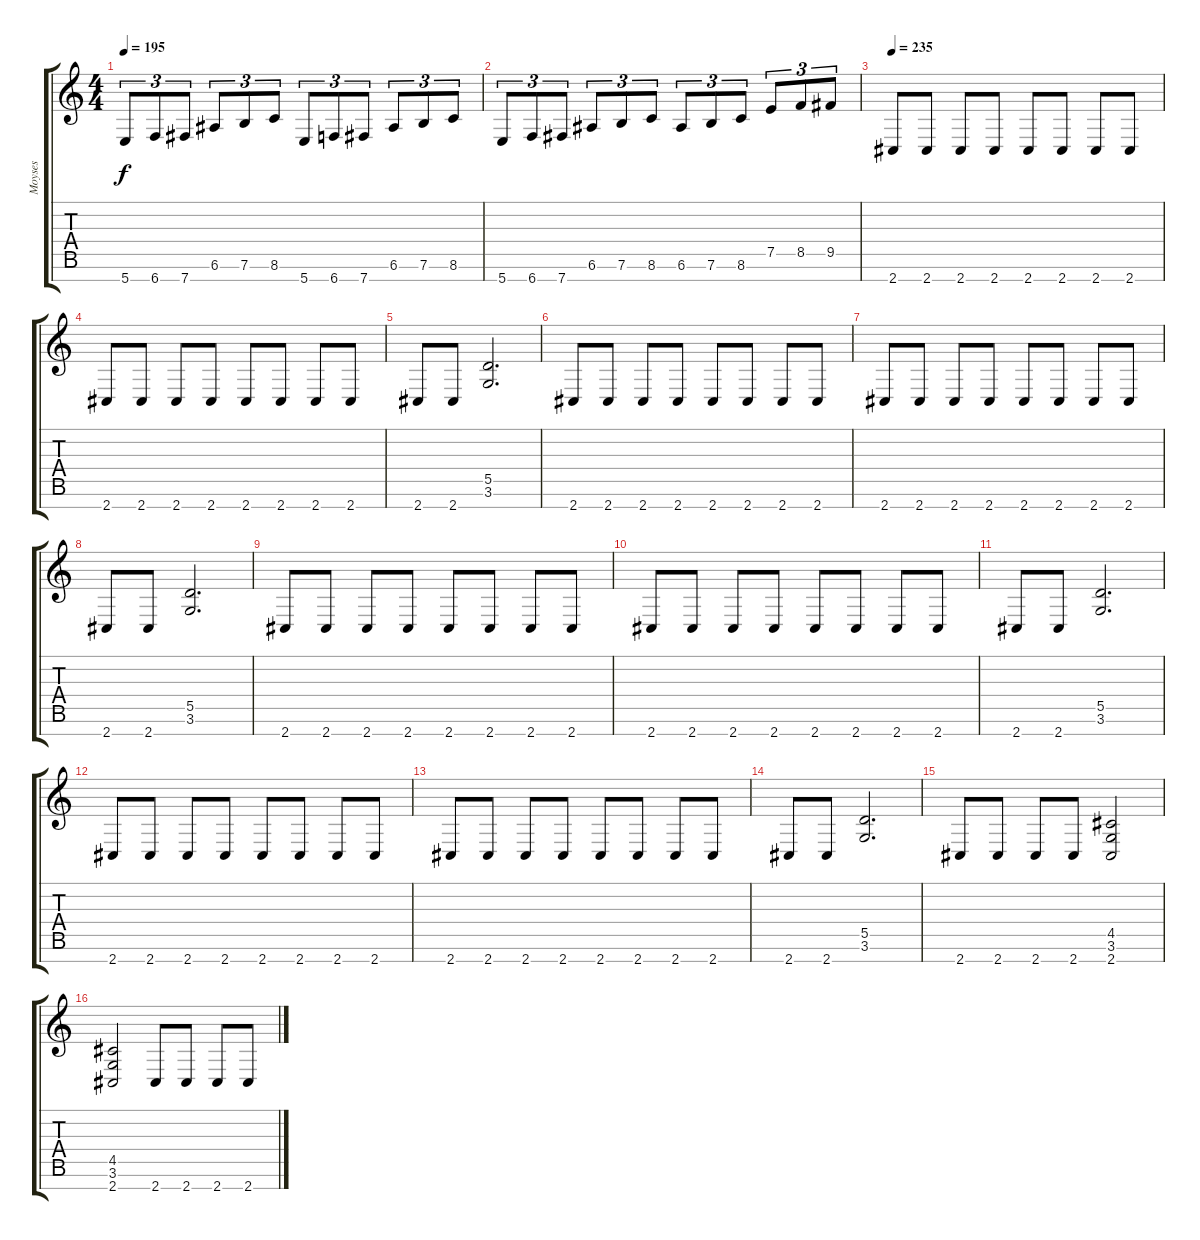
\track ("Moyses" "Moyses") {instrument distortionguitar}
\staff {score tabs}
\tuning (E4 B3 G3 D3 A2 E2 B1) {hide}
\ts (4 4)
\tempo 195
\clef g2
\ks c
5.7.8{tu (3 2) dy f} 6.7.8{tu (3 2)} 7.7.8{tu (3 2)} 6.6.8{tu (3 2)} 7.6.8{tu (3 2)} 8.6.8{tu (3 2)} 5.7.8{tu (3 2)} 6.7.8{tu (3 2)} 7.7.8{tu (3 2)} 6.6.8{tu (3 2)} 7.6.8{tu (3 2)} 8.6.8{tu (3 2)} |
5.7.8{tu (3 2)} 6.7.8{tu (3 2)} 7.7.8{tu (3 2)} 6.6.8{tu (3 2)} 7.6.8{tu (3 2)} 8.6.8{tu (3 2)} 6.6.8{tu (3 2)} 7.6.8{tu (3 2)} 8.6.8{tu (3 2)} 7.5.8{tu (3 2)} 8.5.8{tu (3 2)} 9.5.8{tu (3 2)} |
\tempo 235
2.7.8 2.7.8 2.7.8 2.7.8 2.7.8 2.7.8 2.7.8 2.7.8 |
2.7.8 2.7.8 2.7.8 2.7.8 2.7.8 2.7.8 2.7.8 2.7.8 |
2.7.8 2.7.8 (5.5 3.6).2{d} |
2.7.8 2.7.8 2.7.8 2.7.8 2.7.8 2.7.8 2.7.8 2.7.8 |
2.7.8 2.7.8 2.7.8 2.7.8 2.7.8 2.7.8 2.7.8 2.7.8 |
2.7.8 2.7.8 (5.5 3.6).2{d} |
2.7.8 2.7.8 2.7.8 2.7.8 2.7.8 2.7.8 2.7.8 2.7.8 |
2.7.8 2.7.8 2.7.8 2.7.8 2.7.8 2.7.8 2.7.8 2.7.8 |
2.7.8 2.7.8 (5.5 3.6).2{d} |
2.7.8 2.7.8 2.7.8 2.7.8 2.7.8 2.7.8 2.7.8 2.7.8 |
2.7.8 2.7.8 2.7.8 2.7.8 2.7.8 2.7.8 2.7.8 2.7.8 |
2.7.8 2.7.8 (5.5 3.6).2{d} |
2.7.8 2.7.8 2.7.8 2.7.8 (4.5 3.6 2.7).2 |
(4.5 3.6 2.7).2 2.7.8 2.7.8 2.7.8 2.7.8
